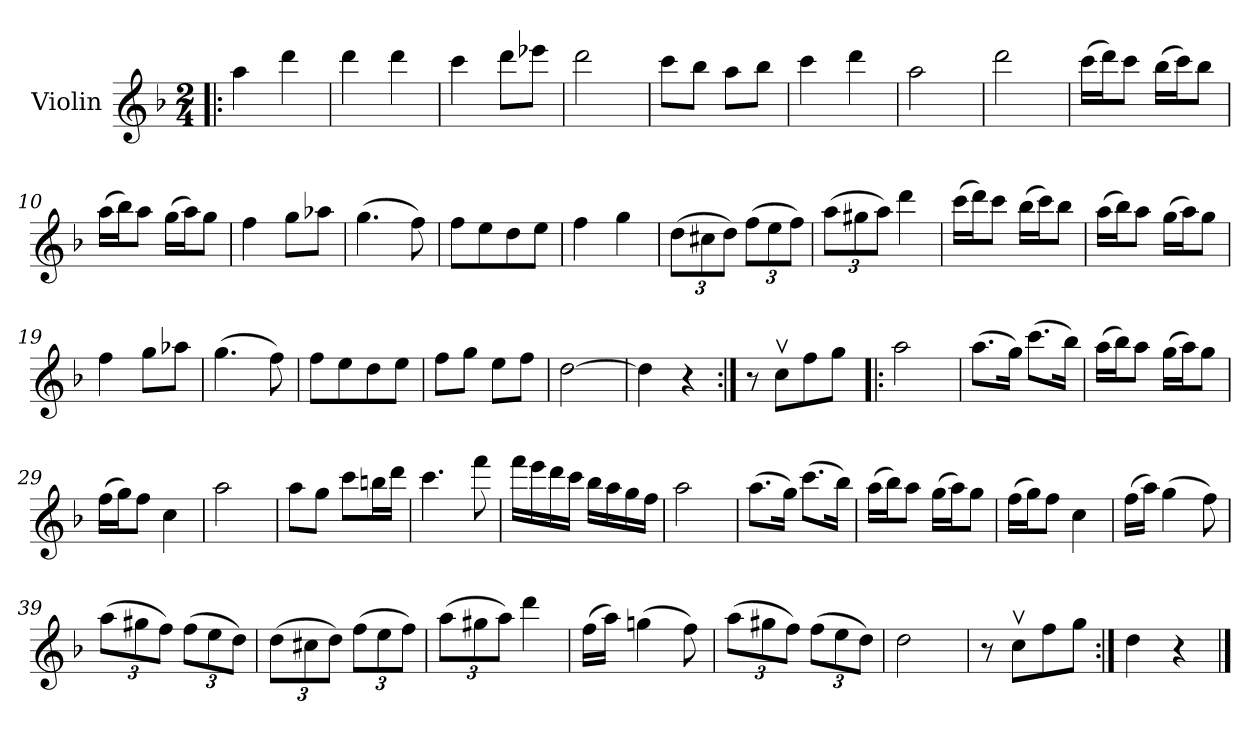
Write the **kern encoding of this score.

**kern
*part1
*staff1
*I"Violin
*I'Vln.
*clefG2
*k[b-]
*d:
*M2/4
=1!|:
4aa\
4ddd\
=2
4ddd\
4ddd\
=3
4ccc\
8ddd\L
8eee-X\J
=4
2ddd\
=5
8ccc\L
8bb-\J
8aa\L
8bb-\J
=6
4ccc\
4ddd\
=7
2aa\
=8
2ddd\
=9
(>16ccc\LL
16ddd\J)
8ccc\J
(>16bb-\LL
16ccc\J)
8bb-\J
!!LO:LB:g=z
=10
(>16aa\LL
16bb-\J)
8aa\J
(>16gg\LL
16aa\J)
8gg\J
=11
4ff\
8gg\L
8aa-X\J
=12
(>4.gg\
8ff\)
=13
8ff\L
8ee\
8dd\
8ee\J
=14
4ff\
4gg\
=15
*Xbrackettup
(>12dd\L
12cc#X\
12dd\J)
(>12ff\L
12ee\
12ff\J)
!!LO:LB:g=z
=16
(>12aa\L
12gg#X\
12aa\J)
4ddd\
=17
(>16ccc\LL
16ddd\J)
8ccc\J
(>16bb-\LL
16ccc\J)
8bb-\J
=18
(>16aa\LL
16bb-\J)
8aa\J
(>16gg\LL
16aa\J)
8gg\J
=19
4ff\
8gg\L
8aa-X\J
=20
(>4.gg\
8ff\)
=21
8ff\L
8ee\
8dd\
8ee\J
!!LO:LB:g=z
=22
8ff\L
8gg\J
8ee\L
8ff\J
=23
[2dd\
=24
4dd\]
4r
=25:|!
8r
8ccv\L
8ff\
8gg\J
=26!|:
2aa\
=27
(>8.aa\L
16gg\Jk)
(>8.ccc\L
16bb-\Jk)
=28
(>16aa\LL
16bb-\J)
8aa\J
(>16gg\LL
16aa\J)
8gg\J
!!LO:LB:g=z
=29
(>16ff\LL
16gg\J)
8ff\J
4cc\
=30
2aa\
=31
8aa\L
8gg\J
8ccc\L
16bbn\L
16ddd\JJ
=32
4.ccc\
8fff\
=33
16fff\LL
16eee\
16ddd\
16ccc\JJ
16bb-\LL
16aa\
16gg\
16ff\JJ
=34
2aa\
=35
(>8.aa\L
16gg\Jk)
(>8.ccc\L
16bb-\Jk)
!!LO:LB:g=z
=36
(>16aa\LL
16bb-\J)
8aa\J
(>16gg\LL
16aa\J)
8gg\J
=37
(>16ff\LL
16gg\J)
8ff\J
4cc\
=38
(>16ff\LL
16aa\JJ)
(>4gg\
8ff\)
=39
(>12aa\L
12gg#X\
12ff\J)
(>12ff\L
12ee\
12dd\J)
!!LO:LB:g=z
=40
(>12dd\L
12cc#X\
12dd\J)
(>12ff\L
12ee\
12ff\J)
=41
(>12aa\L
12gg#X\
12aa\J)
4ddd\
=42
(>16ff\LL
16aa\JJ)
(>4ggn\
8ff\)
=43
(>12aa\L
12gg#X\
12ff\J)
(>12ff\L
12ee\
12dd\J)
=44
2dd\
=45
8r
8ccv\L
8ff\
8gg\J
=46:|!
4dd\
4r
==
*-
